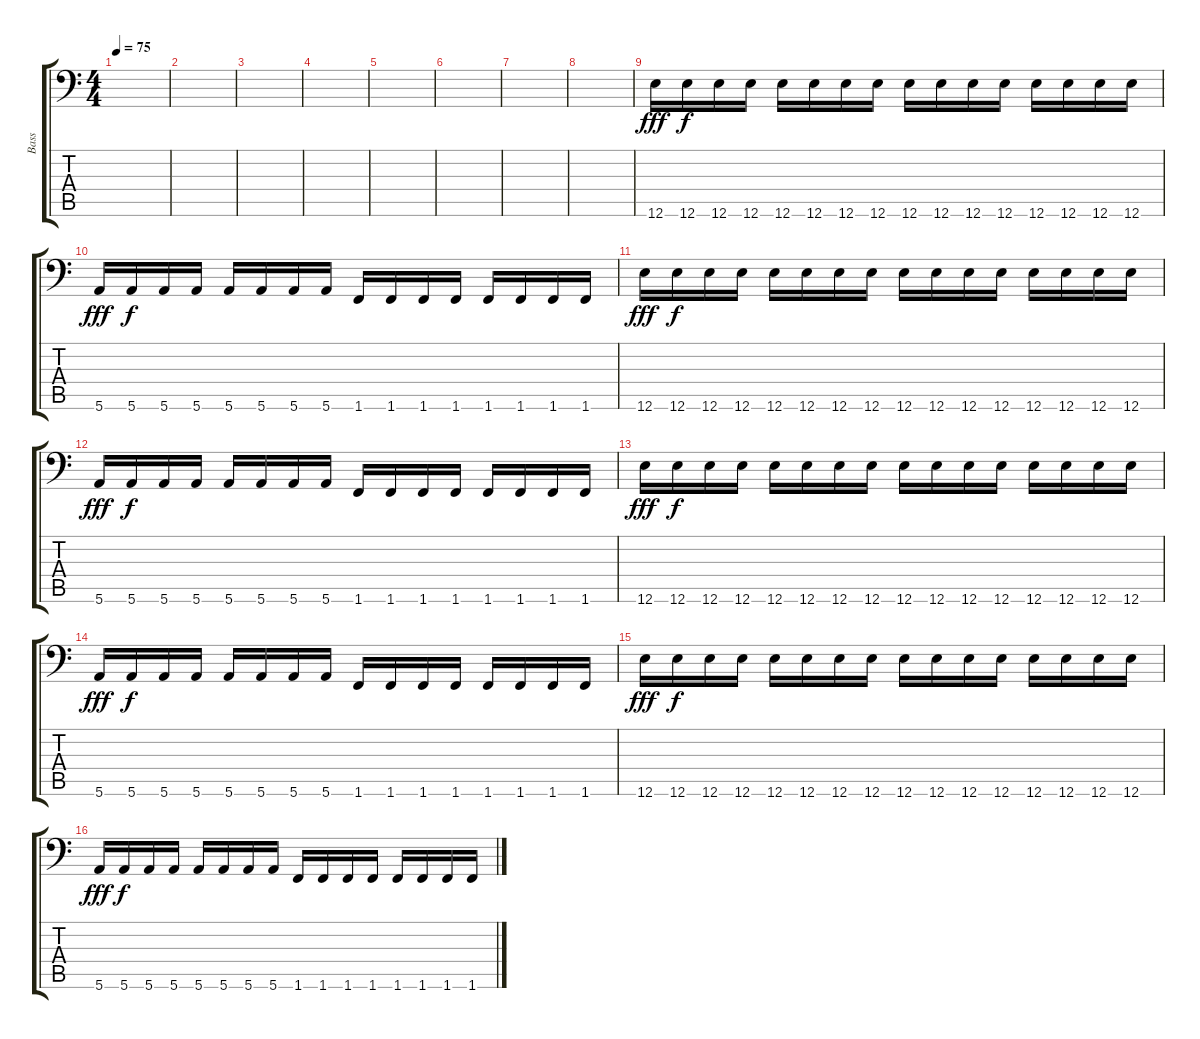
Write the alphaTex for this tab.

\track ("Bass" "Bass") {instrument electricbassfinger}
\staff {score tabs}
\tuning (E4 B3 G3 D3 A2 E1) {hide}
\ts (4 4)
\tempo 75
\clef f4
\ks c
|
|
|
|
|
|
|
|
12.6.16{dy fff volume 16} 12.6.16{dy f} 12.6.16 12.6.16 12.6.16 12.6.16 12.6.16 12.6.16 12.6.16 12.6.16 12.6.16 12.6.16 12.6.16 12.6.16 12.6.16 12.6.16 |
5.6.16{dy fff} 5.6.16{dy f} 5.6.16 5.6.16 5.6.16 5.6.16 5.6.16 5.6.16 1.6.16 1.6.16 1.6.16 1.6.16 1.6.16 1.6.16 1.6.16 1.6.16 |
12.6.16{dy fff} 12.6.16{dy f} 12.6.16 12.6.16 12.6.16 12.6.16 12.6.16 12.6.16 12.6.16 12.6.16 12.6.16 12.6.16 12.6.16 12.6.16 12.6.16 12.6.16 |
5.6.16{dy fff} 5.6.16{dy f} 5.6.16 5.6.16 5.6.16 5.6.16 5.6.16 5.6.16 1.6.16 1.6.16 1.6.16 1.6.16 1.6.16 1.6.16 1.6.16 1.6.16 |
12.6.16{dy fff} 12.6.16{dy f} 12.6.16 12.6.16 12.6.16 12.6.16 12.6.16 12.6.16 12.6.16 12.6.16 12.6.16 12.6.16 12.6.16 12.6.16 12.6.16 12.6.16 |
5.6.16{dy fff} 5.6.16{dy f} 5.6.16 5.6.16 5.6.16 5.6.16 5.6.16 5.6.16 1.6.16 1.6.16 1.6.16 1.6.16 1.6.16 1.6.16 1.6.16 1.6.16 |
12.6.16{dy fff} 12.6.16{dy f} 12.6.16 12.6.16 12.6.16 12.6.16 12.6.16 12.6.16 12.6.16 12.6.16 12.6.16 12.6.16 12.6.16 12.6.16 12.6.16 12.6.16 |
5.6.16{dy fff} 5.6.16{dy f} 5.6.16 5.6.16 5.6.16 5.6.16 5.6.16 5.6.16 1.6.16 1.6.16 1.6.16 1.6.16 1.6.16 1.6.16 1.6.16 1.6.16
